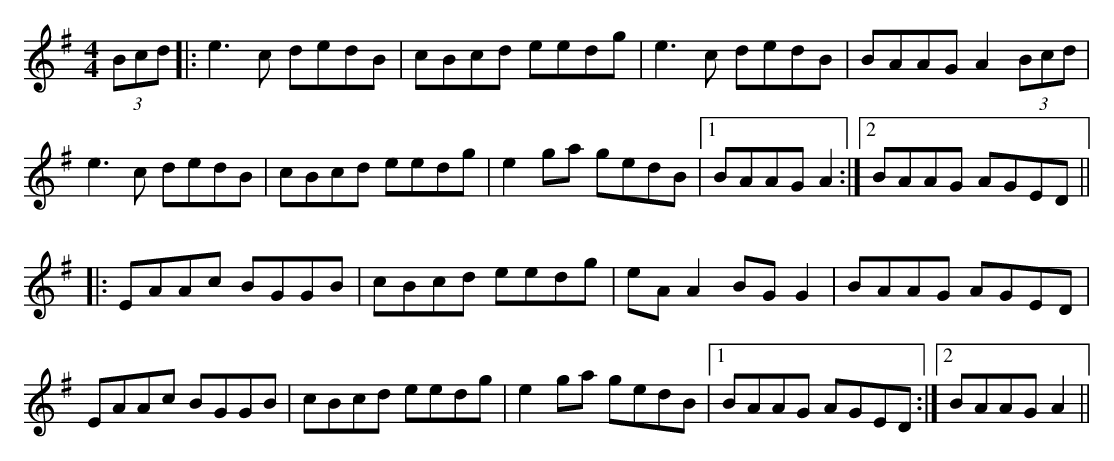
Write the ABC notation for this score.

X:1
M:4/4
K:Emin
(3Bcd|:e3c dedB|cBcd eedg|e3c dedB|BAAG A2 (3Bcd|
e3c dedB|cBcd eedg|e2ga gedB|1 BAAG A2:|2 BAAG AGED||
|:EAAc BGGB|cBcd eedg|eA A2 BG G2|BAAG AGED|
EAAc BGGB|cBcd eedg|e2 ga gedB|1 BAAG AGED:|2 BAAG A2||
